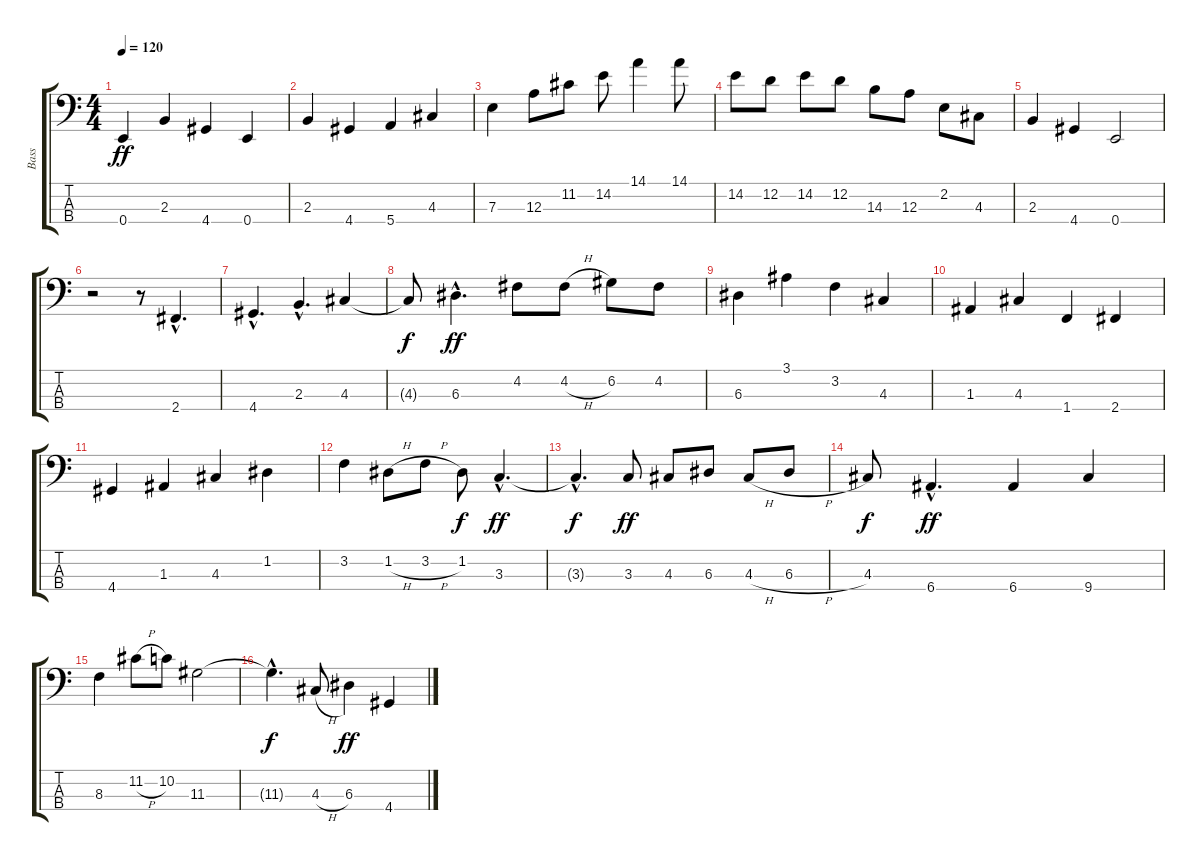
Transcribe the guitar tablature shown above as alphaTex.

\track ("Bass" "Bass") {instrument fretlessbass}
\staff {score tabs}
\tuning (G2 D2 A1 E1) {hide}
\ts (4 4)
\tempo 120
\clef f4
\ks c
0.4.4{dy ff} 2.3.4 4.4.4 0.4.4 |
2.3.4 4.4.4 5.4.4 4.3.4 |
7.3.4 12.3.8 11.2.8 14.2.8 14.1.4 14.1.8 |
14.2.8 12.2.8 14.2.8 12.2.8 14.3.8 12.3.8 2.2.8 4.3.8 |
2.3.4 4.4.4 0.4.2 |
r.2 r.8 2.4{hac}.4{d} |
4.4{hac}.4{d} 2.3{hac}.4{d} 4.3.4 |
4.3{t}.8{dy f} 6.3{hac}.4{d dy ff} 4.2.8 4.2{h}.8 6.2.8 4.2.8 |
6.3.4 3.1.4 3.2.4 4.3.4 |
1.3.4 4.3.4 1.4.4 2.4.4 |
4.4.4 1.3.4 4.3.4 1.2.4 |
3.2.4 1.2{h}.8 3.2{h}.8 1.2.8{dy f} 3.3{hac}.4{d dy ff} |
3.3{hac t}.4{d dy f} 3.3.8{dy ff} 4.3.8 6.3.8 4.3{h}.8 6.3{h}.8 |
4.3.8{dy f} 6.4{hac}.4{d dy ff} 6.4.4 9.4.4 |
8.3.4 11.2{h}.8 10.2.8 11.3.2 |
11.3{hac t}.4{d dy f} 4.3{h}.8 6.3.4{dy ff} 4.4.4
